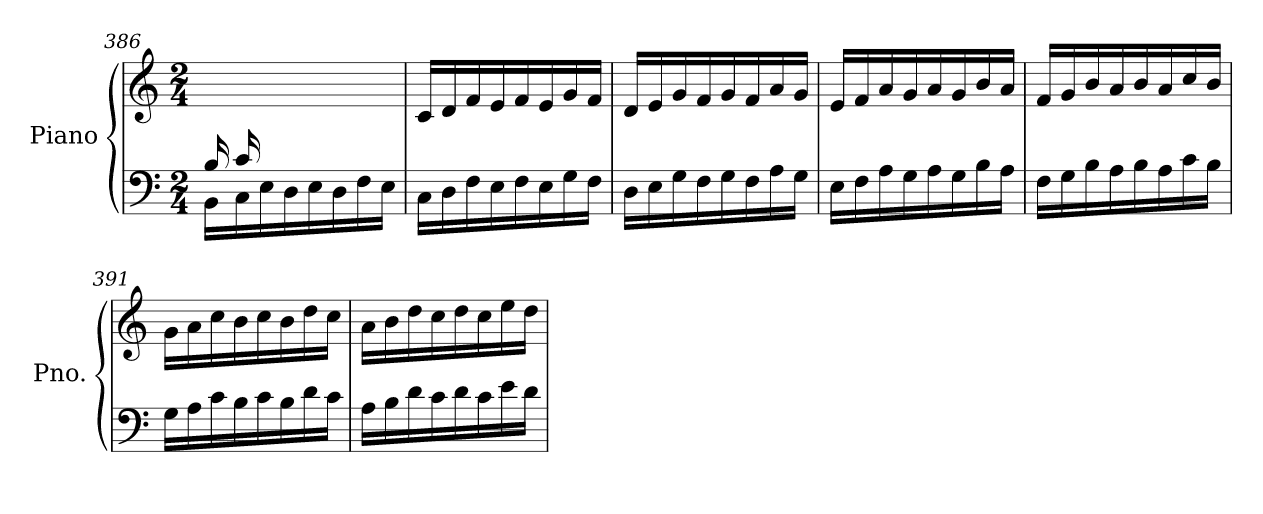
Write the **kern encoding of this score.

**kern	**kern
*part1	*part1
*staff2	*staff1
*I"Piano	*
*I'Pno.	*
*clefF4	*clefG2
*k[]	*k[]
*M2/4	*M2/4
=386	=386
*^	*
16B/LL	16BB\LL	8ryy
16c/	16C\	.
4.ryy	16E\	16e/
.	16D\	16d/
.	16E\	16e/
.	16D\	16d/
.	16F\	16f/
.	16E\JJ	16e/JJ
*v	*v	*
=387	=387
16C\LL	16c/LL
16D\	16d/
16F\	16f/
16E\	16e/
16F\	16f/
16E\	16e/
16G\	16g/
16F\JJ	16f/JJ
=388	=388
16D\LL	16d/LL
16E\	16e/
16G\	16g/
16F\	16f/
16G\	16g/
16F\	16f/
16A\	16a/
16G\JJ	16g/JJ
=389	=389
16E\LL	16e/LL
16F\	16f/
16A\	16a/
16G\	16g/
16A\	16a/
16G\	16g/
16B\	16b/
16A\JJ	16a/JJ
=390	=390
16F\LL	16f/LL
16G\	16g/
16B\	16b/
16A\	16a/
16B\	16b/
16A\	16a/
16c\	16cc/
16B\JJ	16b/JJ
!!LO:LB:g=z
=391	=391
16G\LL	16g\LL
16A\	16a\
16c\	16cc\
16B\	16b\
16c\	16cc\
16B\	16b\
16d\	16dd\
16c\JJ	16cc\JJ
=392	=392
16A\LL	16a\LL
16B\	16b\
16d\	16dd\
16c\	16cc\
16d\	16dd\
16c\	16cc\
16e\	16ee\
16d\JJ	16dd\JJ
=	=
*-	*-
